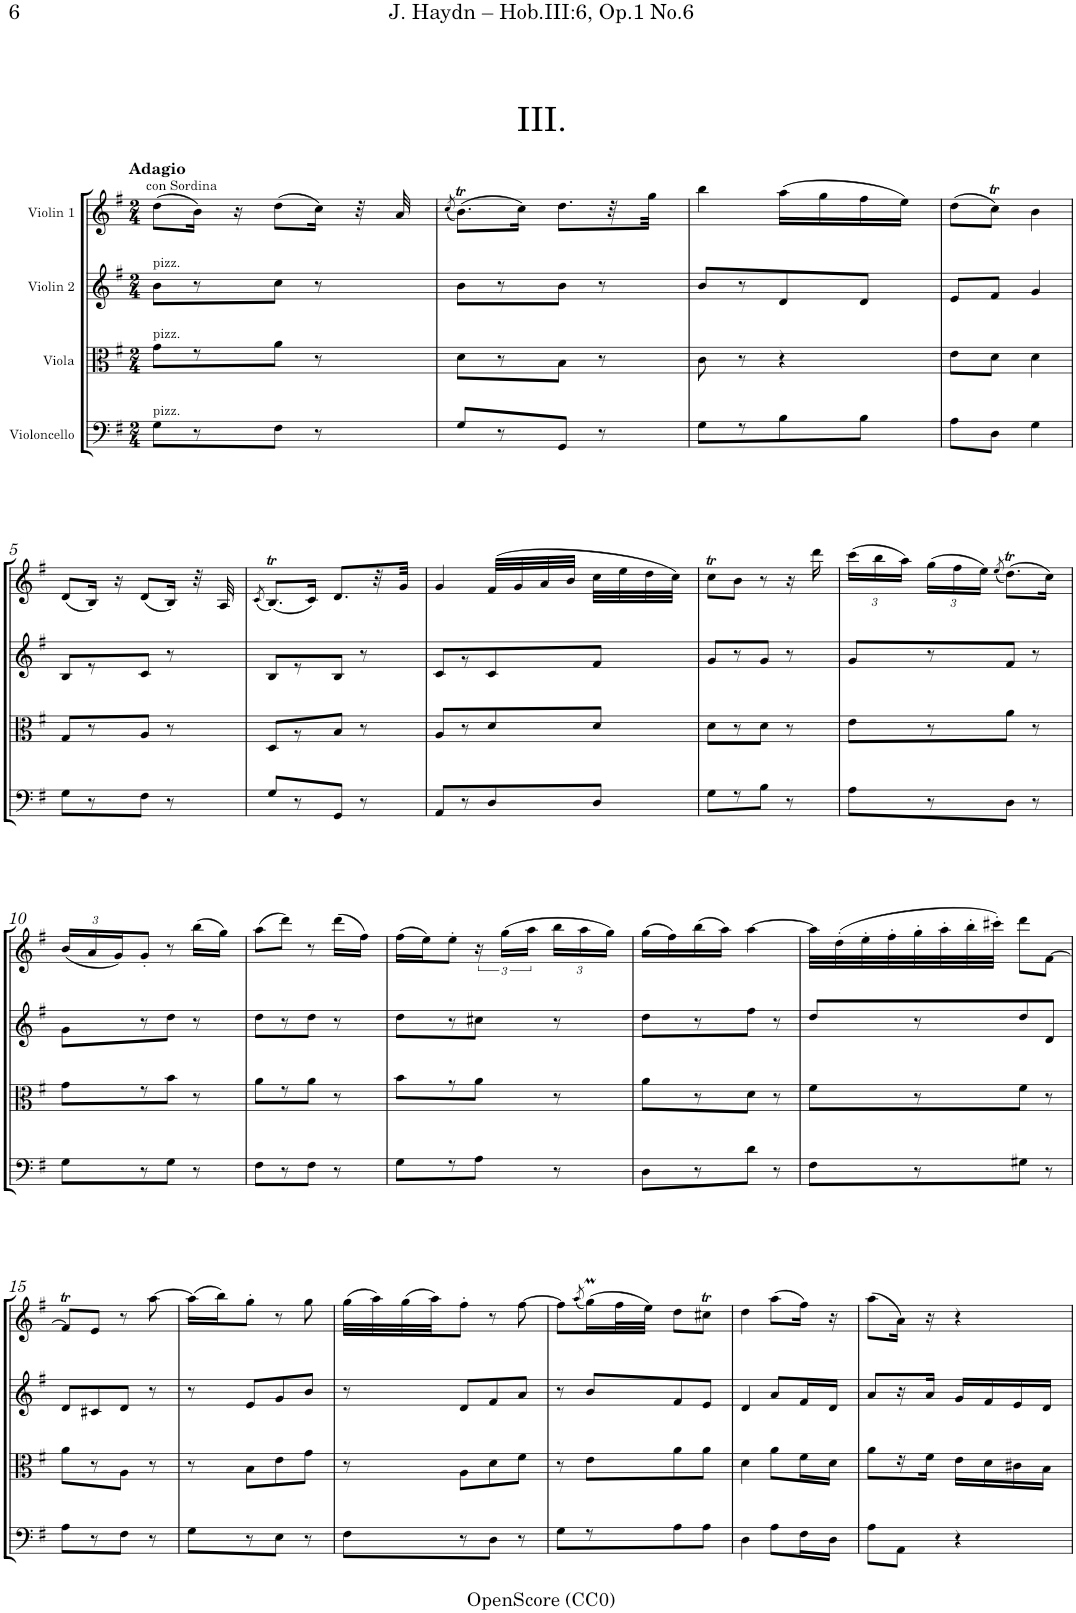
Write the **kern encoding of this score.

**kern	**kern	**kern	**kern
*part4	*part3	*part2	*part1
*staff4	*staff3	*staff2	*staff1
*I"Violoncello	*I"Viola	*I"Violin 2	*I"Violin 1
*I'Vc	*I'Vla	*I'Vln	*I'Vln
!!LO:PB:g=z
*clefF4	*clefC3	*clefG2	*clefG2
*k[f#]	*k[f#]	*k[f#]	*k[f#]
*M2/4	*M2/4	*M2/4	*M2/4
=1	=1	=1	=1
!	!	!	!LO:TX:a:t=III.
!	!	!	!LO:TX:a:B:t=Adagio
!	!	!	!LO:TX:a:t=con Sordina
!	!	!LO:TX:a:t=pizz.	!
!	!LO:TX:a:t=pizz.	!	!
!LO:TX:a:t=pizz.	!	!	!
8G\L	8g\L	8b\L	(8dd\L
8r	8r	8r	16b\Jk)
.	.	.	16r
8F#\J	8a\J	8cc\J	(8dd\L
8r	8r	8r	16cc\Jk)
.	.	.	32r
.	.	.	32a/
=2	=2	=2	=2
.	.	.	(8qcc/
8G/L	8d\L	8b\L	(8.bt\L)
8r	8r	8r	.
.	.	.	16cc\Jk)
8GG/J	8B\J	8b\J	8.dd\L
8r	8r	8r	.
.	.	.	32r
.	.	.	32gg\JJJ
=3	=3	=3	=3
8G\L	8c\	8b/L	4bb\
8r	8r	8r	.
8B\	4r	8d/	(16aa\LL
.	.	.	16gg\
8B\J	.	8d/J	16ff#\
.	.	.	16ee\JJ)
=4	=4	=4	=4
8A\L	8e\L	8e/L	(8dd\L
8D\J	8d\J	8f#/J	8ccT\J)
4G\	4d\	4g/	4b\
!!LO:LB:g=z
=5	=5	=5	=5
8G\L	8G/L	8B/L	(8d/L
8r	8r	8r	16B/Jk)
.	.	.	16r
8F#\J	8A/J	8c/J	(8d/L
8r	8r	8r	16B/Jk)
.	.	.	32r
.	.	.	32A/
=6	=6	=6	=6
.	.	.	(8qc/
8G/L	8D/L	8B/L	(8.Bt/L)
8r	8r	8r	.
.	.	.	16c/Jk)
8GG/J	8B/J	8B/J	8.d/L
8r	8r	8r	.
.	.	.	32r
.	.	.	32g/JJJ
=7	=7	=7	=7
8AA/L	8A/L	8c/L	4g/
8r	8r	8r	.
8D/	8d/	8c/	(32f#/LLL
.	.	.	32g/
.	.	.	32a/
.	.	.	32b/JJJ
8D/J	8d/J	8f#/J	32cc\LLL
.	.	.	32ee\
.	.	.	32dd\
.	.	.	32cc\JJJ)
=8	=8	=8	=8
8G\L	8d\L	8g/L	8ccT\L
8r	8r	8r	8b\J
8B\J	8d\J	8g/J	8r
8r	8r	8r	16r
.	.	.	16ddd\
=9	=9	=9	=9
*	*	*	*Xbrackettup
8A\L	8e\L	8g/L	(24ccc\LL
.	.	.	24bb\
.	.	.	24aa\JJ)
8r	8r	8r	(24gg\LL
.	.	.	24ff#\
.	.	.	24ee\JJ)
.	.	.	(8qee/
8D\J	8a\J	8f#/J	(8.ddT\L)
8r	8r	8r	.
.	.	.	16cc\Jk)
!!LO:LB:g=z
=10	=10	=10	=10
8G\L	8g\L	8g\L	(24b/LL
.	.	.	24a/
.	.	.	24g/J)
8r	8r	8r	8g'/J
8G\J	8b\J	8dd\J	8r
8r	8r	8r	(16bb\LL
.	.	.	16gg\JJ)
=11	=11	=11	=11
8F#\L	8a\L	8dd\L	(8aa\L
8r	8r	8r	8ddd\J)
8F#\J	8a\J	8dd\J	8r
8r	8r	8r	(16ddd\LL
.	.	.	16ff#\JJ)
=12	=12	=12	=12
8G\L	8b\L	8dd\L	(16ff#\LL
.	.	.	16ee\J)
8r	8r	8r	8ee'\J
*	*	*	*brackettup
8A\J	8a\J	8cc#X\J	24r
.	.	.	(24gg\LL
.	.	.	24aa\JJ
*	*	*	*Xbrackettup
8r	8r	8r	24bb\LL
.	.	.	24aa\
.	.	.	24gg\JJ)
=13	=13	=13	=13
8D\L	8a\L	8dd\L	(16gg\LL
.	.	.	16ff#\)
8r	8r	8r	(16bb\
.	.	.	16aa\JJ)
8d\J	8d\J	8ff#\J	[4aa\
8r	8r	8r	.
=14	=14	=14	=14
8F#\L	8f#\L	8dd/L	32aa\LLL]
.	.	.	(32dd'\
.	.	.	32ee'\
.	.	.	32ff#'\
8r	8r	8r	32gg'\
.	.	.	32aa'\
.	.	.	32bb'\
.	.	.	32ccc#X'\JJJ)
8G#X\J	8f#\J	8dd/	8ddd\L
8r	8r	8d/J	[8f#\J
!!LO:LB:g=z
=15	=15	=15	=15
8A\L	8a\L	8d/L	8f#t/L]
8r	8r	8c#X/	8e/J
8F#\J	8A\J	8d/J	8r
8r	8r	8r	[8aa\
=16	=16	=16	=16
8G\L	8r	8r	(16aa\LL]
.	.	.	16bb\J)
8r	8B\L	8e/L	8gg'\J
8E\J	8e\	8g/	8r
8r	8g\J	8b/J	8gg\
=17	=17	=17	=17
8F#\L	8r	8r	(32gg\LLL
.	.	.	32aa\)
.	.	.	(32gg\
.	.	.	32aa\JJ)
8r	8A\L	8d/L	8ff#'\J
8D\J	8d\	8f#/	8r
8r	8f#\J	8a/J	[8ff#\
=18	=18	=18	=18
8G\L	8r	8r	8ff#\L]
.	.	.	(8qaa/
8r	8e\L	8b/L	(16ggM\L)
.	.	.	32ff#\L
.	.	.	32ee\JJJ)
8A\	8a\	8f#/	8dd\L
8A\J	8a\J	8e/J	8cc#Xt\J
=19	=19	=19	=19
4D\	4d\	4d/	4dd\
8A\L	8a\L	8a/L	(8aa\L
16F#\L	16f#\L	16f#/L	16ff#\Jk)
16D\JJ	16d\JJ	16d/JJ	16r
=20	=20	=20	=20
8A\L	8a\L	8a/L	(8aa\L
8AA\J	16r	16r	16a\Jk)
.	16f#\JJ	16a/JJ	16r
4r	16e\LL	16g/LL	4r
.	16d\	16f#/	.
.	16c#X\	16e/	.
.	16B\JJ	16d/JJ	.
=	=	=	=
*-	*-	*-	*-
